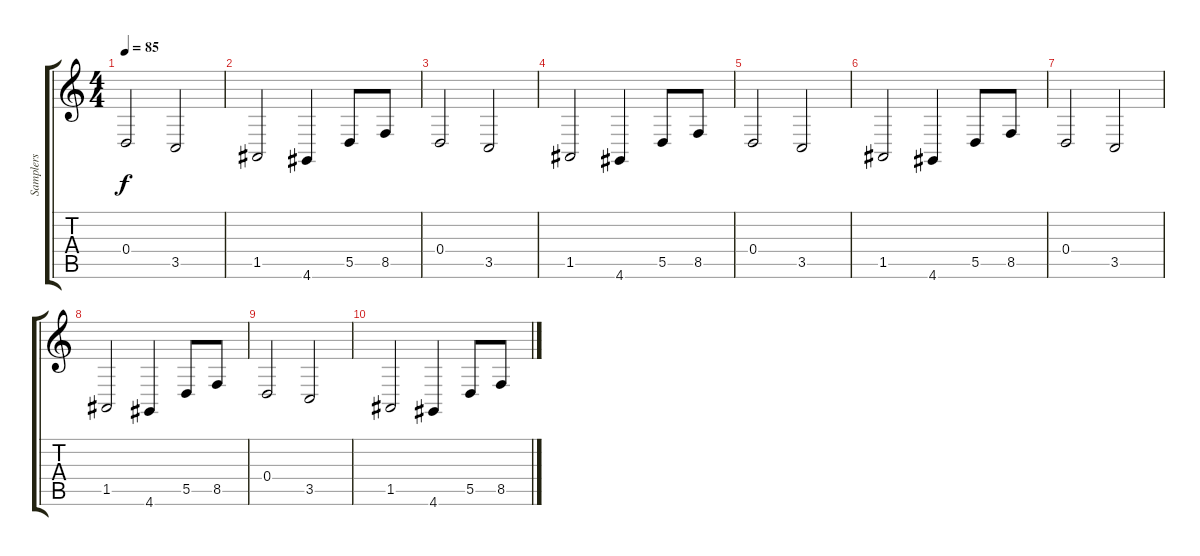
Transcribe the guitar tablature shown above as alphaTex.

\track ("Samplers" "Samplers") {instrument trumpet}
\staff {score tabs}
\tuning (E4 B3 G3 D3 A2 E2) {hide}
\ts (4 4)
\tempo 85
\clef g2
\ks c
0.4.2{dy f instrument trumpet} 3.5.2 |
1.5.2 4.6.4 5.5.8 8.5.8 |
0.4.2 3.5.2 |
1.5.2 4.6.4 5.5.8 8.5.8 |
0.4.2 3.5.2 |
1.5.2 4.6.4 5.5.8 8.5.8 |
0.4.2 3.5.2 |
1.5.2 4.6.4 5.5.8 8.5.8 |
0.4.2 3.5.2 |
1.5.2 4.6.4 5.5.8 8.5.8
